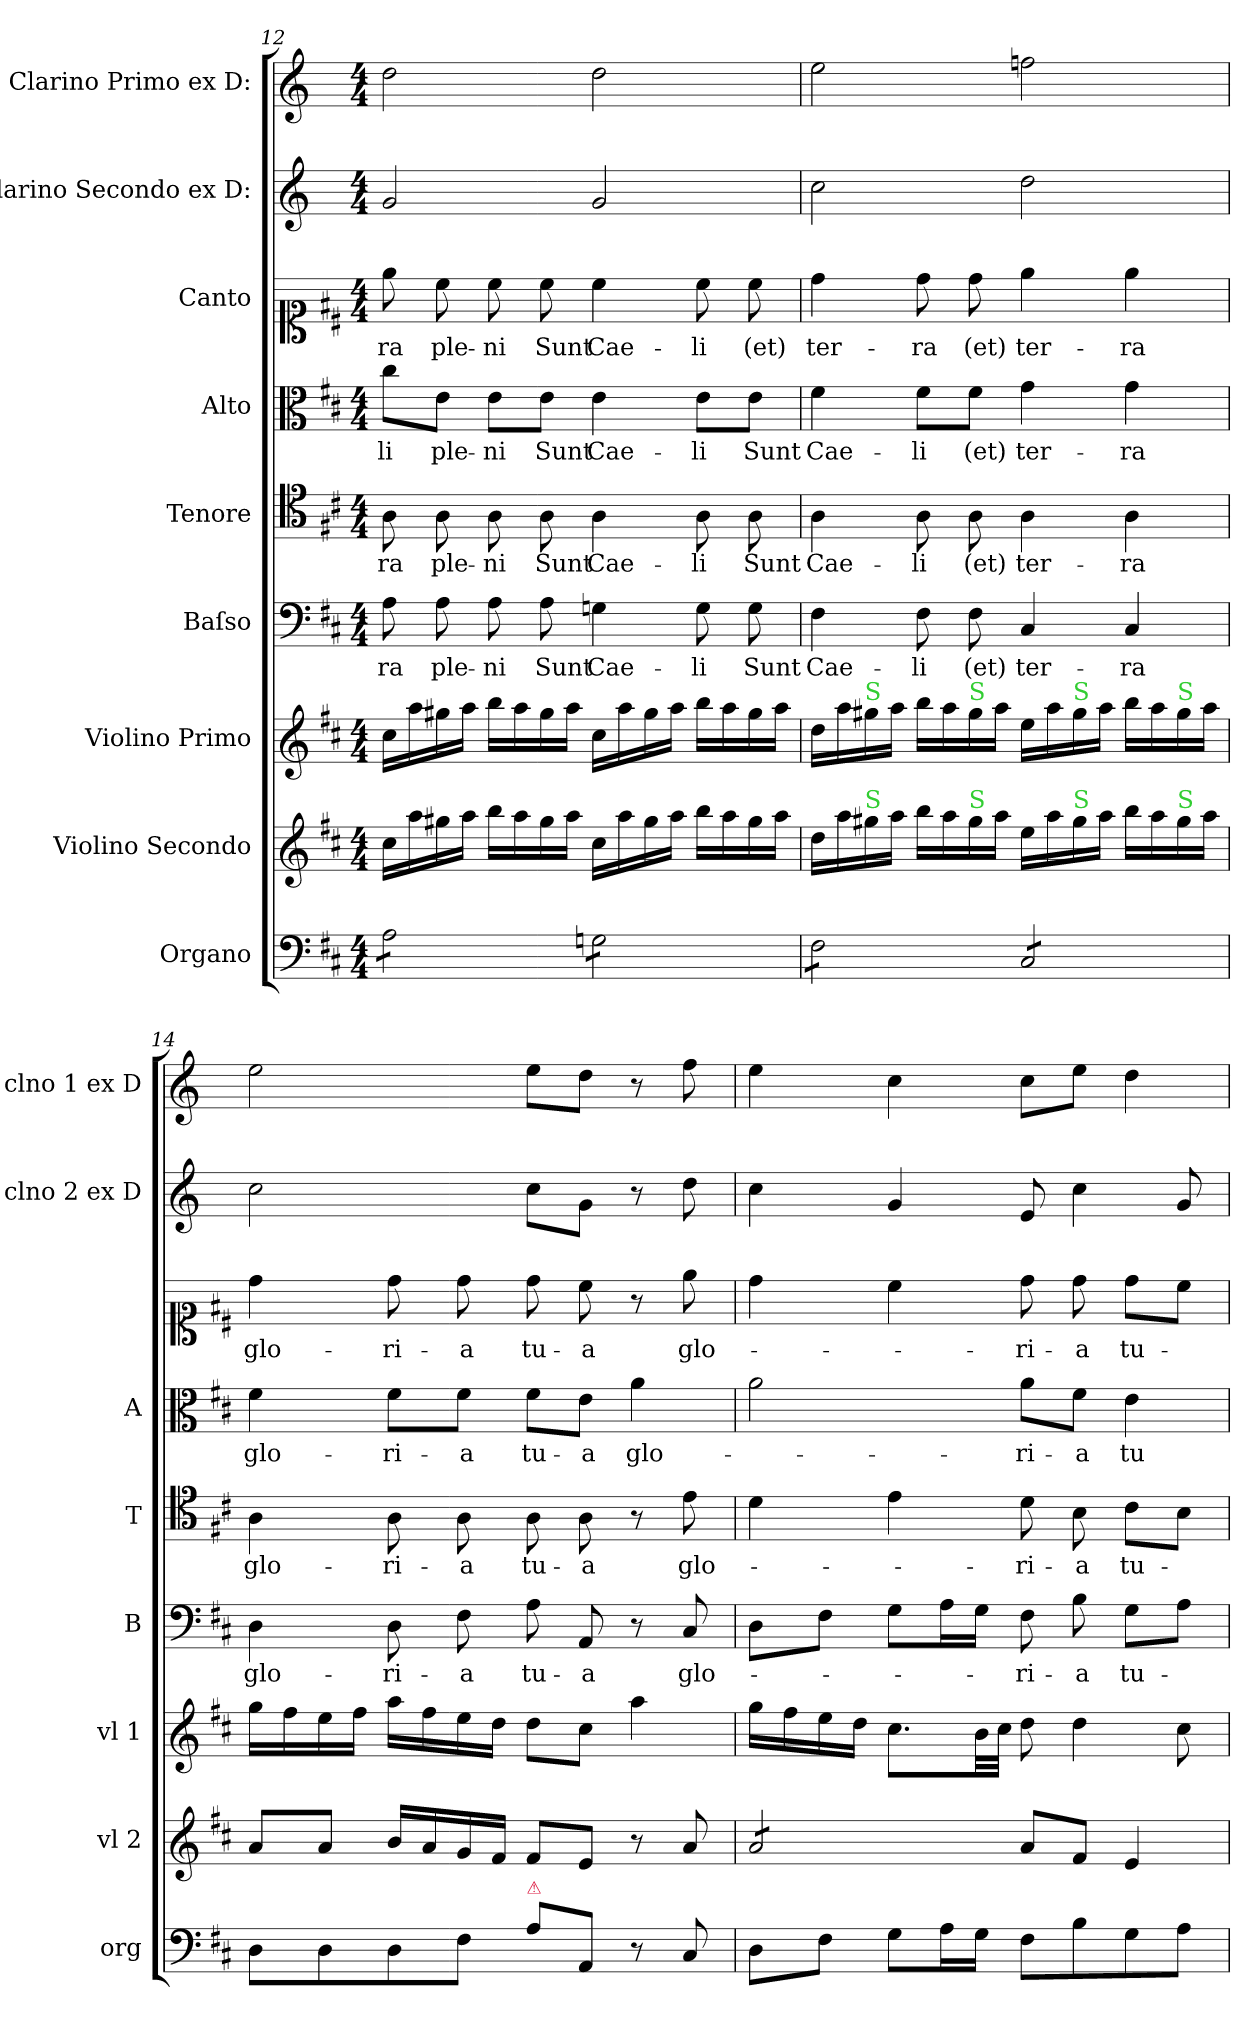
**kern	**kern	**kern	**kern	**text	**kern	**text	**kern	**text	**kern	**text	**kern	**kern
*part9	*part8	*part7	*part6	*part6	*part5	*part5	*part4	*part4	*part3	*part3	*part2	*part1
*staff9	*staff8	*staff7	*staff6	*staff6	*staff5	*staff5	*staff4	*staff4	*staff3	*staff3	*staff2	*staff1
*I"Organo	*I"Violino Secondo	*I"Violino Primo	*I"Baſso	*	*I"Tenore	*	*I"Alto	*	*I"Canto	*	*I"Clarino Secondo ex D:	*I"Clarino Primo ex D:
*I'org	*I'vl 2	*I'vl 1	*I'B	*	*I'T	*	*I'A	*	*	*	*I'clno 2 ex D	*I'clno 1 ex D
*clefF4	*clefG2	*clefG2	*clefF4	*	*clefC4	*	*clefC3	*	*clefC1	*	*clefG2	*clefG2
*	*	*	*	*	*	*	*	*	*	*	*ITrd-1c-2	*ITrd-1c-2
*k[f#c#]	*k[f#c#]	*k[f#c#]	*k[f#c#]	*	*k[f#c#]	*	*k[f#c#]	*	*k[f#c#]	*	*k[f#c#]	*k[f#c#]
*D:	*D:	*D:	*D:	*	*D:	*	*D:	*	*D:	*	*D:	*D:
*M4/4	*M4/4	*M4/4	*M4/4	*	*M4/4	*	*M4/4	*	*M4/4	*	*M4/4	*M4/4
=12	=12	=12	=12	=12	=12	=12	=12	=12	=12	=12	=12	=12
!	!	!	!	!	!	!LO:LY:i	!	!	!	!	!	!
*tremolo	*	*	*	*	*	*	*	*	*	*	*	*
8A\L	16cc#\LL	16cc#\LL	8A\	-ra	8A\	-ra	8cc#\L	-li	8ee\	-ra	2a/	2ee\
.	16aa\	16aa\	.	.	.	.	.	.	.	.	.	.
!	!	!	!	!	!	!	!	!LO:LY:i	!	!	!	!
8A\	16gg#X\	16gg#X\	8A\	ple-	8A\	ple-	8e\J	ple-	8cc#\	ple-	.	.
.	16aa\JJ	16aa\JJ	.	.	.	.	.	.	.	.	.	.
!	!	!	!	!	!	!	!	!LO:LY:i	!	!	!	!
8A\	16bb\LL	16bb\LL	8A\	-ni	8A\	-ni	8e\L	-ni	8cc#\	-ni	.	.
.	16aa\	16aa\	.	.	.	.	.	.	.	.	.	.
!	!	!	!	!	!	!	!	!LO:LY:i	!	!	!	!
8A\J	16gg#\	16gg#\	8A\	Sunt	8A\	Sunt	8e\J	Sunt	8cc#\	Sunt	.	.
.	16aa\JJ	16aa\JJ	.	.	.	.	.	.	.	.	.	.
!	!	!	!	!	!	!	!	!LO:LY:i	!	!	!	!
8Gn\L	16cc#\LL	16cc#\LL	4Gn\	Cae-	4A\	Cae-	4e\	Cae-	4cc#\	Cae-	2a/	2ee\
.	16aa\	16aa\	.	.	.	.	.	.	.	.	.	.
8Gn\	16gg#\	16gg#\	.	.	.	.	.	.	.	.	.	.
.	16aa\JJ	16aa\JJ	.	.	.	.	.	.	.	.	.	.
!	!	!	!	!	!	!	!	!LO:LY:i	!	!	!	!
8Gn\	16bb\LL	16bb\LL	8G\	-li	8A\	-li	8e\L	-li	8cc#\	-li	.	.
.	16aa\	16aa\	.	.	.	.	.	.	.	.	.	.
!	!	!	!	!LO:LY:i	!	!LO:LY:i	!	!	!	!	!	!
8Gn\J	16gg#\	16gg#\	8G\	Sunt	8A\	Sunt	8e\J	Sunt	8cc#\	(et)	.	.
.	16aa\JJ	16aa\JJ	.	.	.	.	.	.	.	.	.	.
=13	=13	=13	=13	=13	=13	=13	=13	=13	=13	=13	=13	=13
!	!	!	!	!LO:LY:i	!	!LO:LY:i	!	!	!	!	!	!
8F#\L	16dd\LL	16dd\LL	4F#\	Cae-	4A\	Cae-	4f#\	Cae-	4dd\	ter-	2dd\	2ff#\
.	16aa\	16aa\	.	.	.	.	.	.	.	.	.	.
!	!	!LO:TX:a:color=limegreen:t=S	!	!	!	!	!	!	!	!	!	!
!	!LO:TX:a:color=limegreen:t=S	!	!	!	!	!	!	!	!	!	!	!
8F#\	16gg#X\	16gg#X\	.	.	.	.	.	.	.	.	.	.
.	16aa\JJ	16aa\JJ	.	.	.	.	.	.	.	.	.	.
!	!	!	!	!LO:LY:i	!	!LO:LY:i	!	!	!	!	!	!
8F#\	16bb\LL	16bb\LL	8F#\	-li	8A\	-li	8f#\L	-li	8dd\	-ra	.	.
.	16aa\	16aa\	.	.	.	.	.	.	.	.	.	.
!	!	!LO:TX:a:color=limegreen:t=S	!	!	!	!	!	!	!	!	!	!
!	!LO:TX:a:color=limegreen:t=S	!	!	!	!	!	!	!	!	!	!	!
8F#\J	16gg#\	16gg#\	8F#\	(et)	8A\	(et)	8f#\J	(et)	8dd\	(et)	.	.
.	16aa\JJ	16aa\JJ	.	.	.	.	.	.	.	.	.	.
8C#/L	16ee\LL	16ee\LL	4C#/	ter-	4A\	ter-	4g\	ter-	4ee\	ter-	2ee\	2ggn\
.	16aa\	16aa\	.	.	.	.	.	.	.	.	.	.
!	!	!LO:TX:a:color=limegreen:t=S	!	!	!	!	!	!	!	!	!	!
!	!LO:TX:a:color=limegreen:t=S	!	!	!	!	!	!	!	!	!	!	!
8C#/	16gg#\	16gg#\	.	.	.	.	.	.	.	.	.	.
.	16aa\JJ	16aa\JJ	.	.	.	.	.	.	.	.	.	.
8C#/	16bb\LL	16bb\LL	4C#/	-ra	4A\	-ra	4g\	-ra	4ee\	-ra	.	.
.	16aa\	16aa\	.	.	.	.	.	.	.	.	.	.
!	!	!LO:TX:a:color=limegreen:t=S	!	!	!	!	!	!	!	!	!	!
!	!LO:TX:a:color=limegreen:t=S	!	!	!	!	!	!	!	!	!	!	!
8C#/J	16gg#\	16gg#\	.	.	.	.	.	.	.	.	.	.
*Xtremolo	*	*	*	*	*	*	*	*	*	*	*	*
.	16aa\JJ	16aa\JJ	.	.	.	.	.	.	.	.	.	.
=14	=14	=14	=14	=14	=14	=14	=14	=14	=14	=14	=14	=14
8D\L	8a/L	16gg\LL	4D\	glo-	4A\	glo-	4f#\	glo-	4dd\	glo-	2dd\	2ff#\
.	.	16ff#\	.	.	.	.	.	.	.	.	.	.
8D\	8a/J	16ee\	.	.	.	.	.	.	.	.	.	.
.	.	16ff#\JJ	.	.	.	.	.	.	.	.	.	.
8D\	16b/LL	16aa\LL	8D\	-ri-	8A\	-ri-	8f#\L	-ri-	8dd\	-ri-	.	.
.	16a/	16ff#\	.	.	.	.	.	.	.	.	.	.
8F#\J	16g/	16ee\	8F#\	-a	8A\	-a	8f#\J	-a	8dd\	-a	.	.
.	16f#/JJ	16dd\JJ	.	.	.	.	.	.	.	.	.	.
!LO:TX:a:color=crimson:t=⚠	!	!	!	!	!	!	!	!	!	!	!	!
8A\L	8f#/L	8dd\L	8A\	tu-	8A\	tu-	8f#\L	tu-	8dd\	tu-	8dd\L	8ff#\L
8AA/J	8e/J	8cc#\J	8AA/	-a	8A\	-a	8e\J	-a	8cc#\	-a	8a\J	8ee\J
8r	8r	4aa\	8r	.	8r	.	4a\	glo-	8r	.	8r	8r
8C#/	8a/	.	8C#/	glo-	8e\	glo-	.	.	8ee\	glo-	8ee\	8gg\
=15	=15	=15	=15	=15	=15	=15	=15	=15	=15	=15	=15	=15
*	*tremolo	*	*	*	*	*	*	*	*	*	*	*
8D\L	8a/L	16gg\LL	8D\L	.	4d\	.	2a\	.	4dd\	.	4dd\	4ff#\
.	.	16ff#\	.	.	.	.	.	.	.	.	.	.
8F#\J	8a/	16ee\	8F#\J	.	.	.	.	.	.	.	.	.
.	.	16dd\JJ	.	.	.	.	.	.	.	.	.	.
8G\L	8a/	8.cc#\L	8G\L	.	4e\	.	.	.	4cc#\	.	4a/	4dd\
16A\L	8a/J	.	16A\L	.	.	.	.	.	.	.	.	.
*	*Xtremolo	*	*	*	*	*	*	*	*	*	*	*
16G\JJ	.	32b\LL	16G\JJ	.	.	.	.	.	.	.	.	.
.	.	32cc#\JJJ	.	.	.	.	.	.	.	.	.	.
8F#\L	8a/L	8dd\	8F#\	-ri-	8d\	-ri-	8a\L	-ri-	8dd\	-ri-	8f#/	8dd\L
8B\	8f#/J	4dd\	8B\	-a	8B\	-a	8f#\J	-a	8dd\	-a	4dd\	8ff#\J
8G\	4e/	.	8G\L	tu-	8c#\L	tu-	4e\	tu-	8dd\L	tu-	.	4ee\
8A\J	.	8cc#\	8A\J	.	8B\J	.	.	.	8cc#\J	.	8a/	.
=	=	=	=	=	=	=	=	=	=	=	=	=
*-	*-	*-	*-	*-	*-	*-	*-	*-	*-	*-	*-	*-
